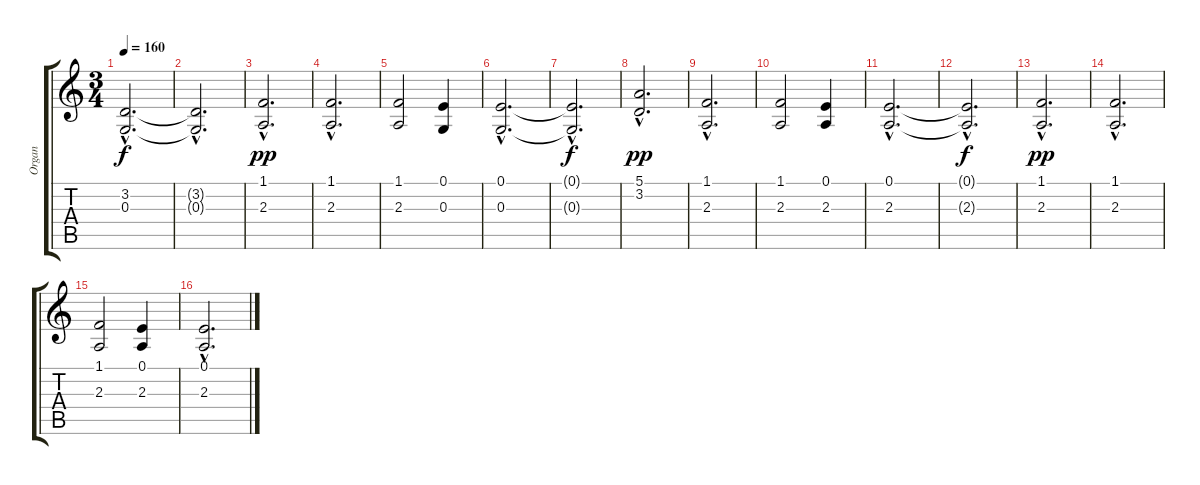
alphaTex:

\track ("Organ" "Organ") {instrument drawbarorgan}
\staff {score tabs}
\tuning (E4 B3 G3 D3 A2 E2) {hide}
\ts (3 4)
\tempo 160
\clef g2
\ks c
(3.2{hac t} 0.3{hac t}).2{d dy f} |
(3.2{hac t} 0.3{hac t}).2{d} |
(1.1{hac} 2.3{hac}).2{d dy pp instrument drawbarorgan} |
(1.1{hac} 2.3{hac}).2{d} |
(1.1 2.3).2 (0.1 0.3).4 |
(0.1{hac} 0.3{hac}).2{d} |
(0.1{hac t} 0.3{hac t}).2{d dy f} |
(5.1{hac} 3.2{hac}).2{d dy pp instrument drawbarorgan} |
(1.1{hac} 2.3{hac}).2{d} |
(1.1 2.3).2 (0.1 2.3).4 |
(0.1{hac} 2.3{hac}).2{d} |
(0.1{hac t} 2.3{hac t}).2{d dy f} |
(1.1{hac} 2.3{hac}).2{d dy pp instrument drawbarorgan} |
(1.1{hac} 2.3{hac}).2{d} |
(1.1 2.3).2 (0.1 2.3).4 |
(0.1{hac} 2.3{hac}).2{d}
